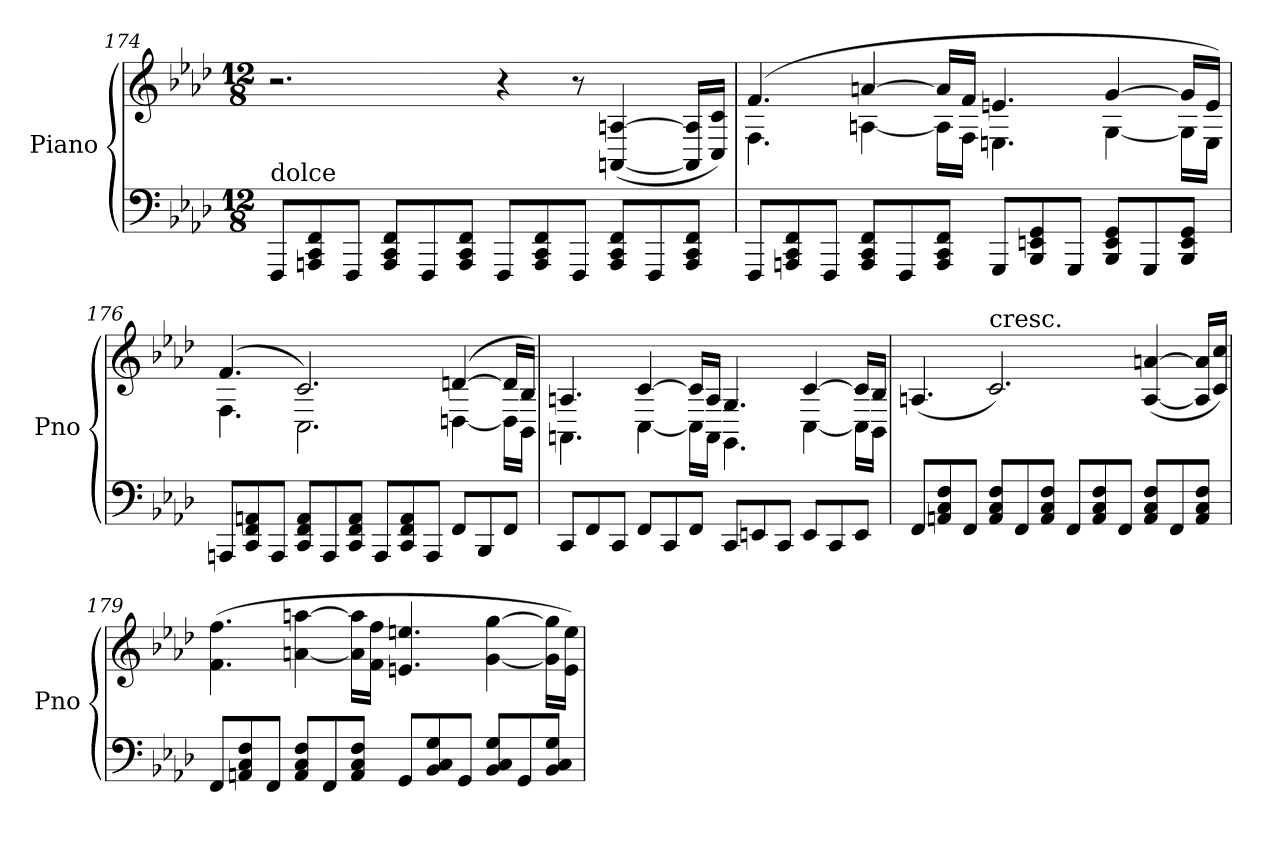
**kern	**kern
*part1	*part1
*staff2	*staff1
*I"Piano	*
*I'Pno	*
*clefF4	*clefG2
*k[b-e-a-d-]	*k[b-e-a-d-]
*A-:	*A-:
*M12/8	*M12/8
=174	=174
!LO:TX:a:t=dolce	!
8FFF/L	2.r
8AAAn/ 8CC/ 8FF/	.
8FFF/J	.
8AAA/ 8CC/ 8FF/L	.
8FFF/	.
8AAA/ 8CC/ 8FF/J	.
8FFF/L	4r
8AAA/ 8CC/ 8FF/	.
8FFF/J	8r
8AAA/ 8CC/ 8FF/L	(<[4AAn/ [4An/
8FFF/	.
8AAA/ 8CC/ 8FF/J	16AA/] 16A/]LL
.	16C/ 16c/JJ)
=175	=175
*	*^
8FFF/L	(>4.f/	4.F\
8AAAn/ 8CC/ 8FF/	.	.
8FFF/J	.	.
8AAA/ 8CC/ 8FF/L	[4an/	[4An\
8FFF/	.	.
8AAA/ 8CC/ 8FF/J	16a/LL]	16A\LL]
.	16f/JJ	16F\JJ
8GGG/L	4.en/	4.En\
8BBB-/ 8EEn/ 8GG/	.	.
8GGG/J	.	.
8BBB-/ 8EE/ 8GG/L	[4g/	[4G\
8GGG/	.	.
8BBB-/ 8EE/ 8GG/J	16g/LL]	16G\LL]
.	16e/JJ)	16E\JJ
=176	=176	=176
8AAAn/L	(>4.f/	4.F\
8CC/ 8FF/ 8AAn/	.	.
8AAA/J	.	.
8CC/ 8FF/ 8AA/L	2.c/)	2.C\
8AAA/	.	.
8CC/ 8FF/ 8AA/J	.	.
8AAA/L	.	.
8CC/ 8FF/ 8AA/	.	.
8AAA/J	.	.
8FF/L	(>[4dn/	[4Dn\
8BBB-/	.	.
8FF/J	16d/LL]	16D\LL]
.	16B-/JJ)	16BB-\JJ
=177	=177	=177
8CC/L	4.An/	4.AAn\
8FF/	.	.
8CC/J	.	.
8FF/L	[4c/	[4C\
8CC/	.	.
8FF/J	16c/LL]	16C\LL]
.	16A/JJ	16AA\JJ
8CC/L	4.G/	4.GG\
8EEn/	.	.
8CC/J	.	.
8EE/L	[4c/	[4C\
8CC/	.	.
8EE/J	16c/LL]	16C\LL]
.	16B-/JJ	16BB-\JJ
*	*v	*v
=178	=178
8FF/L	(<4.An/
8AAn/ 8C/ 8F/	.
8FF/J	.
!	!LO:TX:a:t=cresc.
8AA/ 8C/ 8F/L	2.c/)
8FF/	.
8AA/ 8C/ 8F/J	.
8FF/L	.
8AA/ 8C/ 8F/	.
8FF/J	.
8AA/ 8C/ 8F/L	(<[4A/ [4an/
8FF/	.
8AA/ 8C/ 8F/J	16A/] 16a/]LL
.	16c/ 16cc/JJ)
=179	=179
8FF/L	(>4.f\ 4.ff\
8AAn/ 8C/ 8F/	.
8FF/J	.
8AA/ 8C/ 8F/L	[4an\ [4aan\
8FF/	.
8AA/ 8C/ 8F/J	16a\] 16aa\]LL
.	16f\ 16ff\JJ
8GG/L	4.en/ 4.een/
8BB-/ 8C/ 8G/	.
8GG/J	.
8BB-/ 8C/ 8G/L	[4g\ [4gg\
8GG/	.
8BB-/ 8C/ 8G/J	16g\] 16gg\]LL
.	16e\ 16ee\JJ)
=	=
*-	*-
